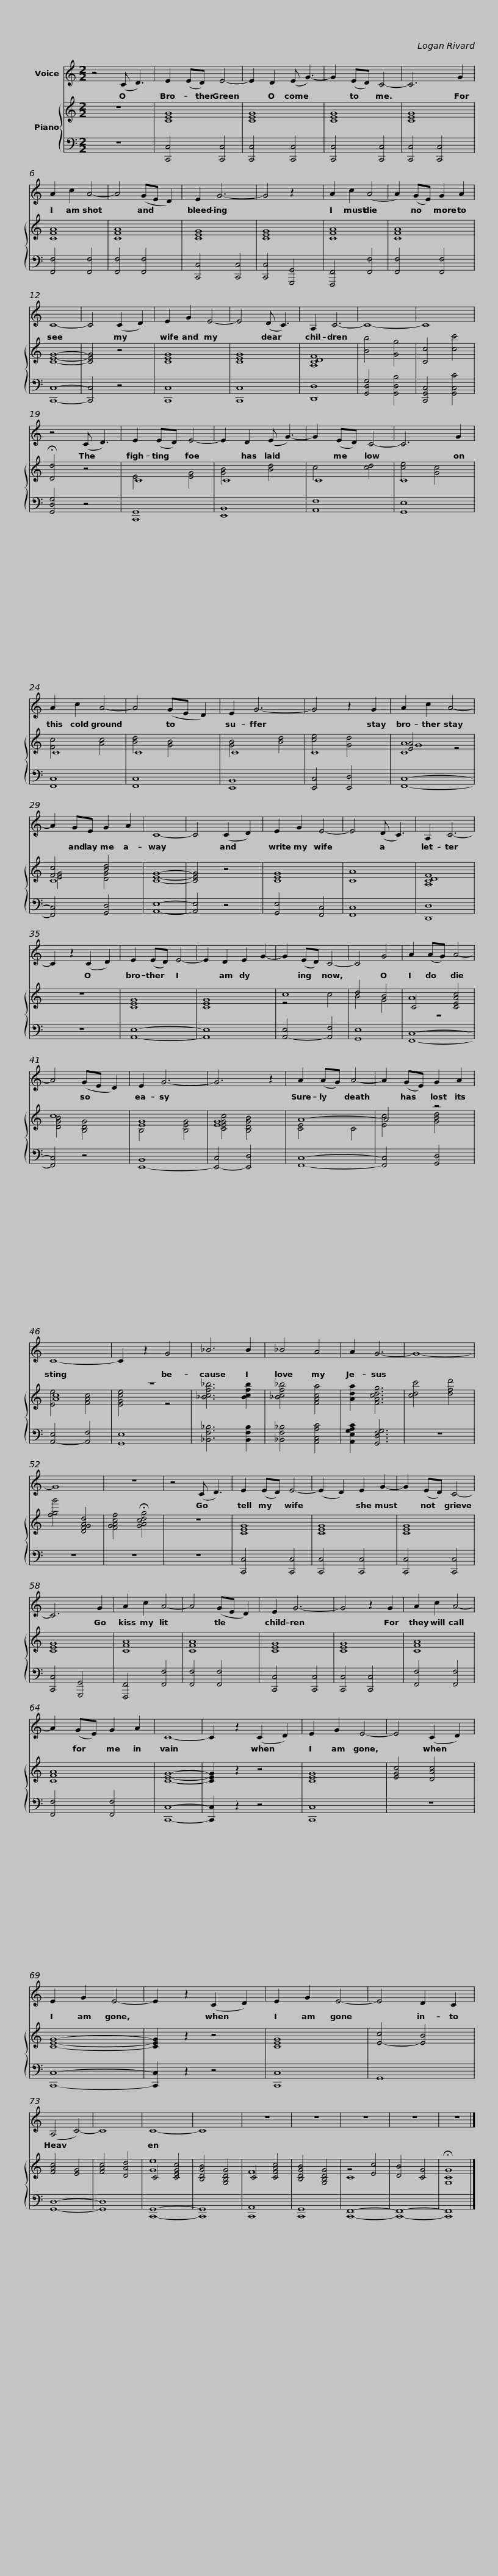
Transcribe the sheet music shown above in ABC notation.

X:1
%%score 1 { ( 2 4 5 ) | 3 }
L:1/8
M:2/2
I:linebreak $
K:C
V:1 treble
V:2 treble
V:4 treble
V:5 treble
V:3 bass
V:1
 z4 (C D3) | E2 (ED) E4- | E2 D2 (E G3-) | G2 (ED) C4- | C6 G2 | %5
 A2 c2 A4- |$ A4 (GE D2) | E2 G6- | G4 z2 x2 | A2 c2 (A4 | %10
 A2) (GE) G2 A2 | C8- | C4 (C2 D2) |$ E2 G2 E4- | E4 (D C3) | %15
 A,2 C6- | C8- | C8 | z4 (C D3) | E2 (ED) E4- |$ %20
 E2 D2 (E G3-) | G2 (ED) C4- | C6 G2 | A2 c2 A4- | A4 (GE D2) | %25
 E2 G6- |$ G4 z2 G2 | A2 c2 A4- | A2 GE G2 A2 | C8- | %30
 C4 (C2 D2) | E2 G2 E4- |$ E4 (D C3) | A,2 C6- | C2 z2 (C2 D2) | %35
 E2 (ED) E4- | E2 D2 E2 G2- | G2 (ED) C4- | C4 G4 |$ A2 (AG) A4- | %40
 A4 (GE D2) | E2 G6- | G6 z2 | A2 (AG) A4- | A2 (GE) G2 A2 |$ %45
 C8- | C2 z2 G4 | _B6 B2 | _B4 A4 | A2 G6- | %50
 G8- | G8 | z8 |$ z4 (C D3) | E2 (ED) E4- | %55
 (E2 D2) E2 G2- | G2 (ED) C4- | C6 G2 | A2 c2 A4- |$ A4 (GE D2) | %60
 E2 G6- | G4 z2 G2 | A2 c2 A4- | A2 (GE) G2 A2 | C8- | %65
 C2 z2 (C2 D2) |$ E2 G2 E4- | E4 (C2 D2) | E2 G2 E4- | E2 z2 (C2 D2) | %70
 E2 G2 E4- | E4 D2 C2 | (A,4 C4-) |$ C8 | C8- | %75
 C8 | z8 | z8 | z8 | z8 | %80
 z8 |] %81
V:2
 z8 | [CEG]8 | [CEG]8 | [CEG]8 | [CEG]8 | %5
 [CFA]8 |$ [CFA]8 | [CEG]8 | [CEG]8 | [CFA]8 | %10
 [CFA]8 | [CEG]8- | [CEG]4 z4 |$ [CEG]8 | [CEG]8 | %15
 [A,CDF]8 | [Bb]4 [Gg]4 | [Cc]4 [cc']4 | !fermata![Dd]4 z4 | C8 |$ %20
 C8 | C8 | C8 | C8 | C8 | %25
 C8 |$ C8 | [CA]8 | C8 | [CEG]8- | %30
 [CEG]4 z4 | [CEG]8 |$ [CA]8 | [A,CDF]8 | z8 | %35
 [CEG]8 | [CEG]8 | c8 | d4 B4 |$ A8 | %40
 c8 | [EG]8 | [EG]8 | A8- | A4 z4 |$ %45
 [Ac]8 | z8 | [_Bcf_b]6 [Bcfb]2 | [_Bcf_b]4 [FAca]4 | [Ada]2 [FAcdg]6 | %50
 [cdc']4 [dfd']4 | [fgg']4 [DFGAd]4 | [FGAcf]4 !fermata![GAcdg]4 |$ z8 | [CEG]8 | %55
 [CEG]8 | [CEG]8 | [CEG]8 | [CFA]8 |$ [CFA]8 | %60
 [CEG]8 | [CEG]8 | [CFA]8 | [CFA]8 | [CEG]8- | %65
 [CEG]2 z2 z4 |$ [CEG]8 | [EGc]4 [DAc]4 | [CEG]8- | [CEG]2 z2 z4 | %70
 [CEG]8 | [E-c]4 [EB]4 | [FAc]4 [EG]4 |$ [FAc]4 [DAd]4 | C4 [CEGc]4 | %75
 [B,DGB]4 [G,B,DG]4 | C4 [CFAc]4 | [B,DGB]4 [G,B,DG]4 | z4 [Ec]4 | [DB]4 [CG]4 | %80
 !fermata![G,CG]8 |] %81
V:3
 z8 | [C,,C,]4 [C,,C,]4 | [C,,C,]4 [C,,C,]4 | [C,,C,]4 [C,,C,]4 | [C,,C,]4 [C,,C,]4 | %5
 [F,,F,]4 [F,,F,]4 |$ [F,,F,]4 [F,,F,]4 | [C,,C,]4 [C,,C,]4 | [C,,C,]4 [G,,,G,,]4 | [F,,,F,,]4 [F,,F,]4 | %10
 [F,,F,]4 [F,,F,]4 | [C,,C,]8- | [C,,C,]4 z4 |$ [C,,C,]8 | [C,,C,]8 | %15
 [D,,D,]8 | [G,,D,G,]4 [G,,D,B,]4 | [C,,G,,C,]4 [G,,C,C]4 | [G,,D,G,]4 z4 | [C,,G,,]8 |$ %20
 [E,,B,,]8 | [A,,F,]8 | [G,,E,]8 | [F,,C,]8 | [F,,C,]8 | %25
 [E,,B,,]8 |$ [E,,C,]4 [E,,D,]4 | [F,,C,]8- | [F,,C,]4 [G,,D,]4 | [A,,E,]8- | %30
 [A,,E,]4 z4 | [G,,E,]4 [F,,C,]4 |$ [F,,C,]8 | [D,,D,]8 | z8 | %35
 [A,,E,]8- | [A,,E,]8 | [A,,-E,]4 [A,,F,]4 | [G,,E,]8 |$ [F,,C,]8- | %40
 [F,,C,]4 z4 | [E,,-B,,]8 | [E,,-C,]4 [E,,D,]4 | [F,,C,]8- | [F,,C,]4 [G,,D,]4 |$ %45
 [A,,-E,]4 [A,,F,]4 | [G,,E,]8 | [_B,,F,_B,]6 [B,,F,B,]2 | [_B,,F,_B,]4 [A,,C,A,C]4 | [A,,E,G,A,C]2 [G,,D,F,G,]6 | %50
 z8 | z8 | z8 |$ z8 | [C,,C,]4 [C,,C,]4 | %55
 [C,,C,]4 [C,,C,]4 | [C,,C,]4 [C,,C,]4 | [C,,C,]4 [G,,,G,,]4 | [F,,,F,,]4 [F,,F,]4 |$ [F,,F,]4 [F,,F,]4 | %60
 [C,,C,]4 [C,,C,]4 | [C,,C,]4 [C,,C,]4 | [F,,F,]4 [F,,F,]4 | [F,,F,]4 [F,,F,]4 | [C,,C,]8- | %65
 [C,,C,]2 z2 z4 |$ [C,,C,]8 | z8 | [C,,C,]8- | [C,,C,]2 z2 z4 | %70
 [C,,C,]8 | G,,8 | [G,,D,]8- |$ [G,,D,]8 | [C,,G,,]8- | %75
 [C,,G,,]8 | [C,,A,,]8 | [C,,G,,]8 | [C,,F,,]8- | [C,,F,,]8- | %80
 [C,,F,,]8 |] %81
V:4
 x8 | x8 | x8 | x8 | x8 | %5
 x8 |$ x8 | x8 | x8 | x8 | %10
 x8 | x8 | x8 |$ x8 | x8 | %15
 x8 | x8 | x8 | x8 | E4 [EG]4 |$ %20
 [GB]4 [Bd]4 | c4 [cd]4 | [ce]4 [Gc]4 | [Fc]4 [Ac]4 | [Bd]4 [GB]4 | %25
 [GB]4 [Bd]4 |$ [ce]4 [Gd]4 | [EA]4 z4 | [Fc]4 [Bd]4 | x8 | %30
 x8 | x8 |$ x8 | x8 | x8 | %35
 x8 | x8 | z4 c4 | B4 G4 |$ C4 [CEAc]4 | %40
 [DGB]4 [B,DG]4 | B,4 [B,EG]4 | [CEGc]4 [B,DGB]4 | [CE]4 C4 | [Ec]4 [GBd]4 |$ %45
 [Ee]4 [FAc]4 | [EGce]4 z4 | x8 | x8 | x8 | %50
 x8 | x8 | x8 |$ x8 | x8 | %55
 x8 | x8 | x8 | x8 |$ x8 | %60
 x8 | x8 | x8 | x8 | x8 | %65
 x8 |$ x8 | x8 | x8 | x8 | %70
 x8 | x8 | x8 |$ x8 | [Ge]8 | %75
 x8 | F8 | x8 | C8 | x8 | %80
 x8 |] %81
V:5
 x8 | x8 | x8 | x8 | x8 | %5
 x8 |$ x8 | x8 | x8 | x8 | %10
 x8 | x8 | x8 |$ x8 | x8 | %15
 x8 | x8 | x8 | x8 | x8 |$ %20
 x8 | x8 | x8 | x8 | x8 | %25
 x8 |$ x8 | G8 | [EG]4 [DG]4 | x8 | %30
 x8 | x8 |$ x8 | x8 | x8 | %35
 x8 | x8 | x8 | x8 |$ z8 | %40
 x8 | x8 | x8 | x8 | x8 |$ %45
 x8 | x8 | x8 | x8 | x8 | %50
 x8 | x8 | x8 |$ x8 | x8 | %55
 x8 | x8 | x8 | x8 |$ x8 | %60
 x8 | x8 | x8 | x8 | x8 | %65
 x8 |$ x8 | x8 | x8 | x8 | %70
 x8 | x8 | x8 |$ x8 | x8 | %75
 x8 | x8 | x8 | x8 | x8 | %80
 x8 |] %81
